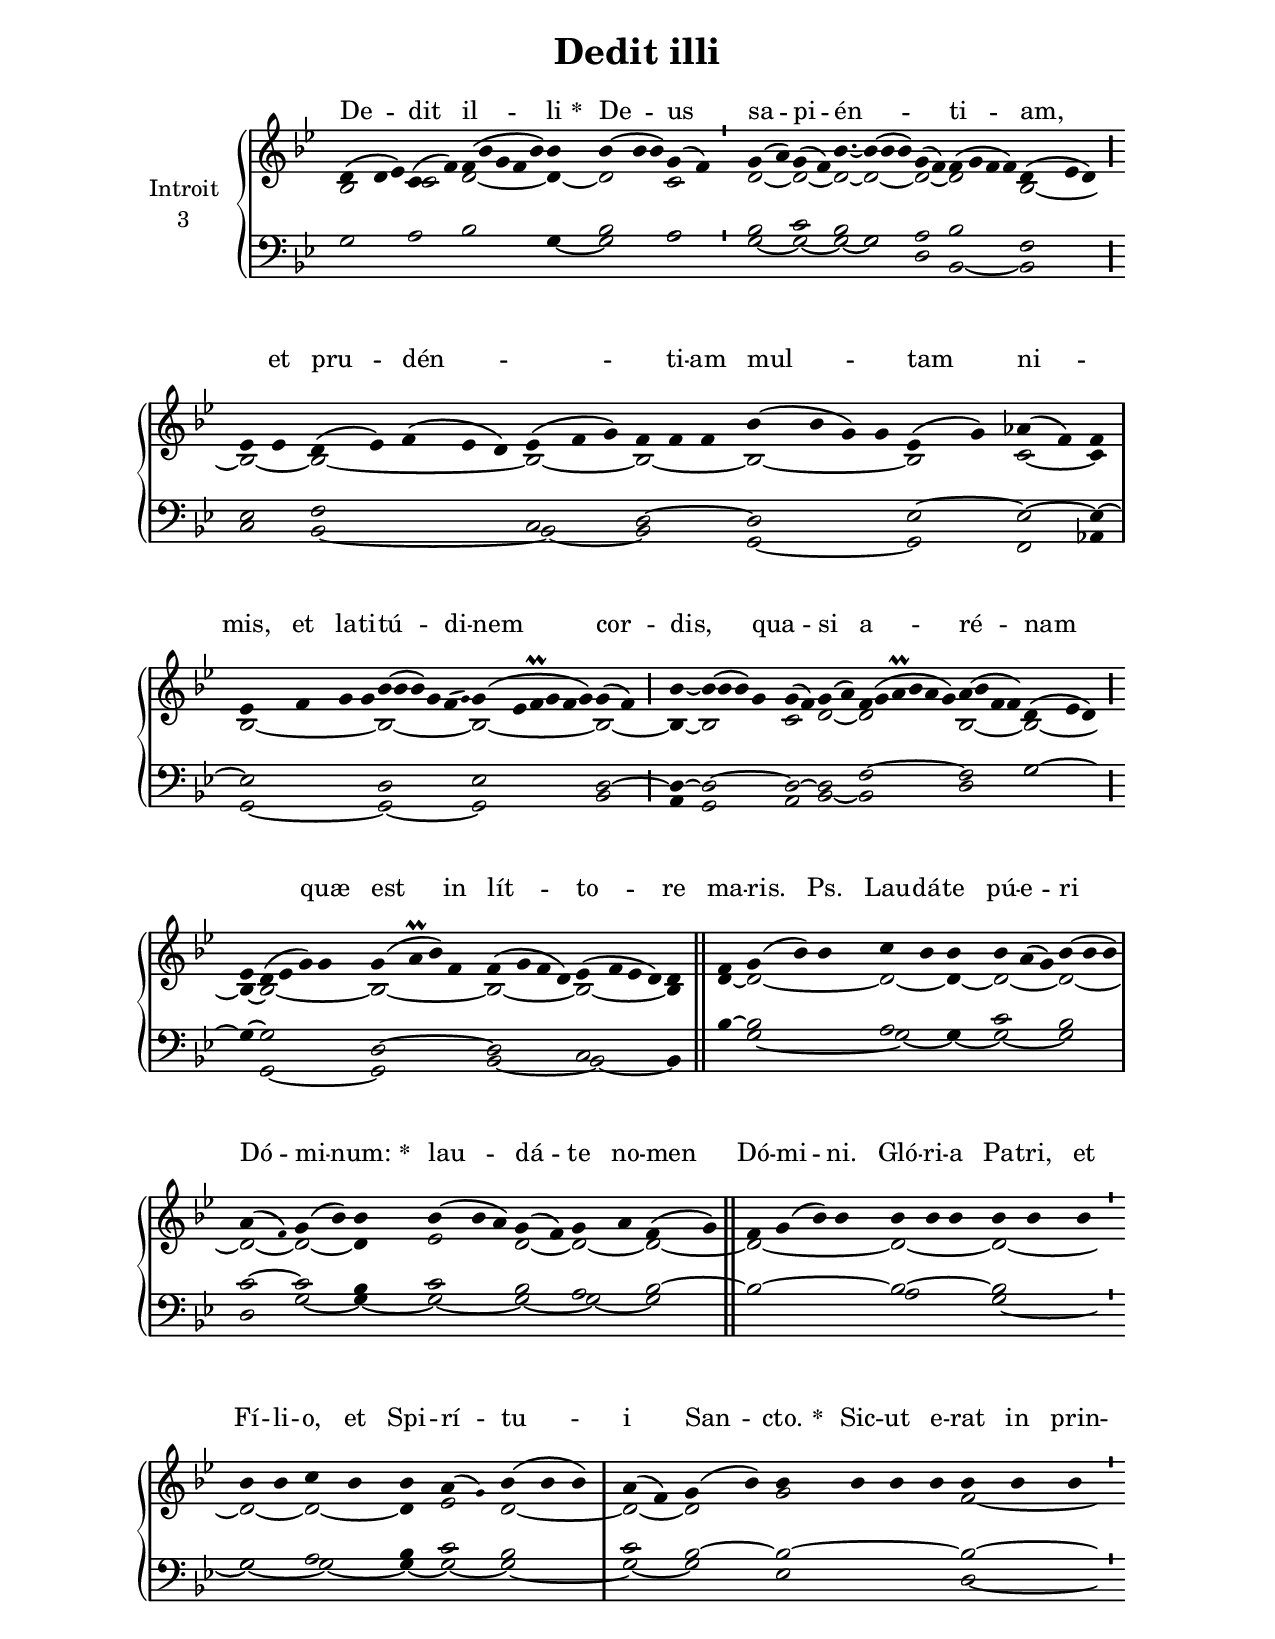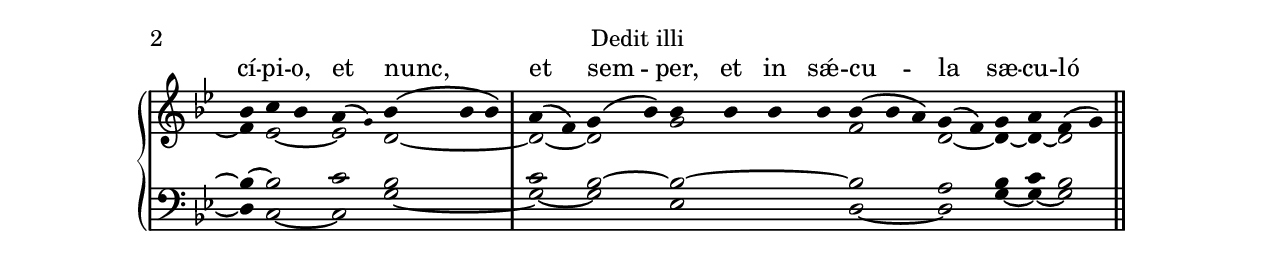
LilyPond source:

\version "2.18"
\include "gregorian.ly"
\include "noh2.ily"


%Page reference: page iii.51
%(volume.page)

global = {
 \key g \minor
 \cadenzaOn 
}

\header {
  title = \markup \center-column {"Dedit illi" \vspace #1 }
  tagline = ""
  composer = ""
}

\paper {
 #(include-special-characters)
  oddHeaderMarkup = \markup \fill-line {
    \line {}
    \center-column {
      \on-the-fly #first-page     " "
      \on-the-fly #not-first-page "Dedit illi"
    }
    \line { \on-the-fly #print-page-number-check-first \fromproperty #'page:page-number-string }
  }
  evenHeaderMarkup = \markup \fill-line {
    \line { \on-the-fly #print-page-number-check-first \fromproperty #'page:page-number-string }
    \center-column { "Dedit illi" }
    \line {}
  }
}

chantText = \lyricmode {
De -- dit il -- li 
\set stanza = " * " De -- us sa -- pi -- én -- _ ti -- am, _ 
et pru -- dén -- _ _ ti -- am mul -- _ tam ni -- _ mis, 
et la -- ti -- tú -- _ di -- nem cor -- dis, 
qua -- _ si a -- ré -- nam _ _ 
quæ est in lít -- to -- re ma -- ris. Ps. 
Lau -- dá -- te pú -- e -- ri Dó -- mi -- num: 
\set stanza = " * " 
lau -- dá -- te no -- men Dó -- mi -- ni. 
Gló -- ri -- a Pa -- tri, et Fí -- li -- o, et Spi -- rí -- tu -- i San -- cto. 
\set stanza = " * " 
Sic -- ut e -- rat in prin -- cí -- pi -- o, et nunc, et sem -- per, 
et in sǽ -- cu -- la sæ -- cu -- ló -- rum. A -- men. }

chantMusic = {
\tieDown   d'4 ( d'4 ees'4) c'4 ( f'4) f'4 ( bes'4 g'4 f'4 bes'4) bes'4  bes'4 ( bes'4 bes'4) g'4 ( f'4) \divisioMinima
 g'4 ( a'4) g'4 ( f'4) bes'4. ~ bes'4 ( bes'4 bes'4) g'4 ( f'4) f'4 ( g'4 f'4 f'4) d'4 ( ees'4 d'4) \divisioMaior
 ees'4 ees'4 d'4 ( ees'4) f'4 ( ees'4 d'4) ees'4 ( f'4 g'4) f'4 f'4 f'4 bes'4 ( bes'4 g'4) g'4  ees'4 ( g'4) aes'4 ( f'4) f'4 \divisioMaxima
 ees'4 f'4 g'4 g'4 bes'4 ( bes'4 bes'4) g'4 f'4 ( \once \tweak #'font-size #-4 g' ) g'4 ( ees'4 f'\prall g'4 f'4 g'4) g'4 ( f'4) \divisioMaior
 bes'4 ~ bes'4 ( bes'4 bes'4) g'4 g'4 ( f'4) g'4 ( a'4) f'4 ( g'4 a'\prall bes'4 a'4 g'4) a'4 ( bes'4 f'4 f'4) d'4 ( ees'4 d'4) \divisioMaior
 ees'4 d'4 ( ees'4 g'4) g'4 g'4 ( a'\prall bes'4) f'4 f'4 ( g'4 f'4 d'4) ees'4 ( f'4 ees'4 d'4) d'4 \finalis
 f'4 g'4 ( bes'4) bes'4 c''4 bes'4 bes'4 bes'4 a'4 ( g'4) bes'4 ( bes'4 bes'4) \divisioMaxima
 a'4 ( \once \tweak #'font-size #-4 f' ) g'4 ( bes'4) bes'4 bes'4 ( bes'4 a'4) g'4 ( f'4) g'4 a'4 f'4 ( g'4) \finalis
  f'4 g'4 ( bes'4) bes'4 bes'4 bes'4 bes'4 bes'4 bes'4 bes'4 \divisioMinima
 bes'4 bes'4 c''4 bes'4 bes'4 a'4 ( \once \tweak #'font-size #-4 g' ) bes'4 ( bes'4 bes'4) \divisioMaxima
 a'4 ( f'4) g'4 ( bes'4) bes'4 bes'4 bes'4 bes'4 bes'4 bes'4 bes'4 \divisioMinima
 bes'4 c''4 bes'4 a'4 ( \once \tweak #'font-size #-4 g' ) bes'4 ( bes'4 bes'4) \divisioMaxima
 a'4 ( f'4) g'4 ( bes'4) bes'4 bes'4 bes'4 bes'4 bes'4 ( bes'4 a'4) g'4 ( f'4) g'4 a'4 f'4 ( g'4) \finalis

}

altoMusic = {
bes2*3/2 c'2 d'2*5/2 ~ d'4 ~ d'2*3/2 c'2 \divisioMinima
d'2 ~ d'2 ~ d'2*3/4 ~ d'2*3/2 ~ d'2 ~ d'2*4/2 bes2*3/2 ~ \divisioMaior
bes2 ~ bes2*5/2 ~ bes2*3/2 ~ bes2*3/2 ~ bes2*4/2 ~ bes2 c'2 ~ c'4 \divisioMaxima
bes2*4/2 ~ bes2*6/2 ~ bes2*6/2 ~ bes2 ~ \divisioMaior
bes4 ~ bes2*4/2 c'2 d'2 ~ d'2*6/2 bes2*4/2 ~ bes2*3/2 ~ \divisioMaior
bes4 ~ bes2*4/2 ~ bes2*4/2 ~ bes2*4/2 ~ bes2*4/2 ~ bes4 \finalis
d'4 ~ d'2*3/2 ~ d'2 ~ d'4 ~ d'2*3/2 ~ d'2*3/2 ~ \divisioMaxima
d'2 ~ d'2 ~ d'4 ees'2*3/2 d'2 ~ d'2 ~ d'2 ~ d'2*4/2 ~ d'2*3/2 ~ d'2*3/2 ~ \divisioMinima
d'2 ~ d'2 ~ d'4 ees'2 d'2*3/2 ~ \divisioMaxima
d'2 ~ d'2 g'2*4/2 f'2*3/2 ~ \divisioMinima
f'4 ees'2 ~ ees'2 d'2*3/2 ~ \divisioMaxima
d'2 ~ d'2 g'2*4/2 f'2*3/2 d'2 ~ d'4 ~ d'4 ~ d'2 \finalis
}

tenorMusic = {
g2*3/2 a2 bes2*5/2 r4 bes2*3/2 a2 \divisioMinima
bes2 c'2 bes2*3/4 g2*3/2 a2 bes2*4/2 f2*3/2 \divisioMaior
ees2 f2*5/2 c2*3/2 d2*3/2 ~ d2*4/2 ees2 ~ ees2 ~ ees4 ~ \divisioMaxima
ees2*4/2 d2*6/2 ees2*6/2 d2 ~ \divisioMaior
d4 ~ d2*4/2 ~ d2 ~ d2 f2*6/2 ~ f2*4/2 g2*3/2 ~ \divisioMaior
g4 ~ g2*4/2 d2*4/2 ~ d2*4/2 c2*4/2 bes,4 \finalis
bes4 ~ bes2*3/2 a2 g4 c'2*3/2 bes2*3/2 \divisioMaxima
c'2 ~ c'2 bes4 c'2*3/2 bes2 a2 bes2 ~ bes2*4/2 ~ bes2*3/2 ~ bes2*3/2 \divisioMinima
g2 a2 bes4 c'2 bes2*3/2 \divisioMaxima
c'2 bes2 ~ bes2*4/2 ~ bes2*3/2 ~ \divisioMinima
bes4 ~ bes2 c'2 bes2*3/2 \divisioMaxima
c'2 bes2 ~ bes2*4/2 ~ bes2*3/2 a2 bes4 c'4 bes2 \finalis
}

bassMusic = {
r2*10/2 g4 ~ g2*3/2 a2 \divisioMinima
g2 ~ g2 ~ g2*3/4 ~ g2*3/2 d2 bes,2*4/2 ~ bes,2*3/2 \divisioMaior
c2 bes,2*5/2 ~ bes,2*3/2 ~ bes,2*3/2 g,2*4/2 ~ g,2 f,2 aes,4 \divisioMaxima
g,2*4/2 ~ g,2*6/2 ~ g,2*6/2 bes,2 \divisioMaior
a,4 g,2*4/2 a,2 bes,2 ~ bes,2*6/2 d2*4/2 g2*3/2 \divisioMaior
r4 g,2*4/2 ~ g,2*4/2 bes,2*4/2 ~ bes,2*4/2 ~ bes,4 \finalis
r4 g2*3/2 ~ g2 ~ g4 ~ g2*3/2 ~ g2*3/2 \divisioMaxima
d2 g2 ~ g4 ~ g2*3/2 ~ g2 ~ g2 ~ g2 r2*4/2 a2*3/2 g2*3/2 ~ \divisioMinima
g2 ~ g2 ~ g4 ~ g2 ~ g2*3/2 ~ \divisioMaxima
g2 ~ g2 ees2*4/2 d2*3/2 ~ \divisioMinima
d4 c2 ~ c2 g2*3/2 ~ \divisioMaxima
g2 ~ g2 ees2*4/2 d2*3/2 ~ d2 g4 ~ g4 ~ g2 \finalis
}

voiceLines = {
\voiceLineStyle


}

\score{
  <<
    \new GrandStaff <<
      \set GrandStaff.autoBeaming = ##f
      \set GrandStaff.instrumentName = \markup \center-column {
        "Introit"
        "3"
      }
      \new Staff = up <<
        \new Voice = "chant" {
          \voiceOne \global \chantMusic
        }
        \new Voice {
          \voiceTwo \global \altoMusic
        }
      >>

      \new Staff = down <<
        \clef bass
        \new Voice {
          \voiceOne \global \tenorMusic
        }
        \new Voice {
          \voiceTwo \global \bassMusic
        }
	\new Voice {
        \voiceThree \global \voiceLines
        }
      >>
    >>
    \new Lyrics \lyricsto chant {
      \chantText
    }
  >>
  \layout{
  }
  \midi{
    \tempo 4 = 125
  }
}
